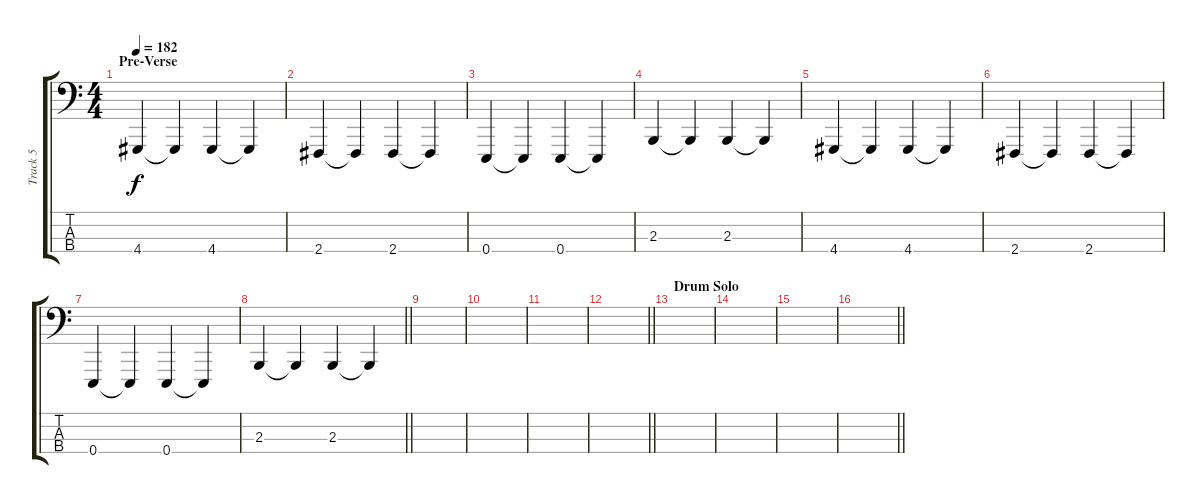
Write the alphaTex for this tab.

\track ("Track 5" "Track 5") {instrument lead2sawtooth}
\staff {score tabs}
\tuning (G2 D2 A1 E1) {hide}
\ts (4 4)
\section ("" "Pre-Verse")
\tempo 182
\clef f4
\ks c
4.4.4{dy f} 4.4{t}.4 4.4.4 4.4{t}.4 |
2.4.4 2.4{t}.4 2.4.4 2.4{t}.4 |
0.4.4 0.4{t}.4 0.4.4 0.4{t}.4 |
2.3.4 2.3{t}.4 2.3.4 2.3{t}.4 |
4.4.4 4.4{t}.4 4.4.4 4.4{t}.4 |
2.4.4 2.4{t}.4 2.4.4 2.4{t}.4 |
0.4.4 0.4{t}.4 0.4.4 0.4{t}.4 |
\barLineRight lightlight
2.3.4 2.3{t}.4 2.3.4 2.3{t}.4 |
|
|
|
\barLineRight lightlight
|
\section ("" "Drum Solo")
|
|
|
\barLineRight lightlight
